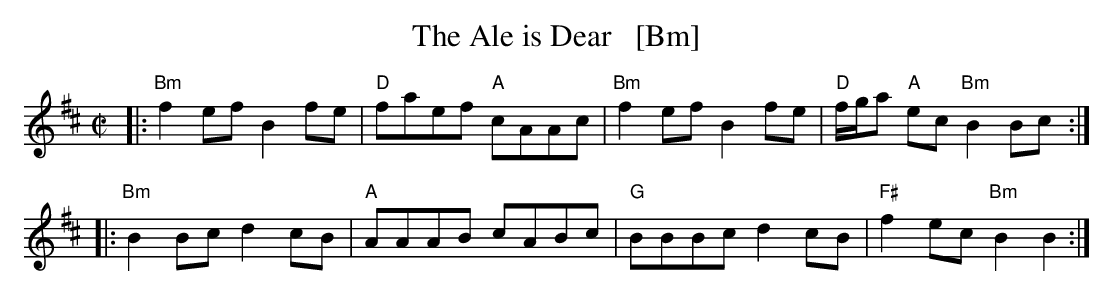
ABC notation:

X:1
T: The Ale is Dear   [Bm]
M: C|
L: 1/8
K: Bm
|:\
"Bm"f2ef B2fe | "D"faef "A"cAAc |\
"Bm"f2ef B2fe | "D"f/g/a "A"ec "Bm"B2Bc :|
|:\
"Bm"B2Bc d2cB | "A"AAAB cABc |\
"G"BBBc d2cB | "F#"f2ec "Bm"B2B2 :|
